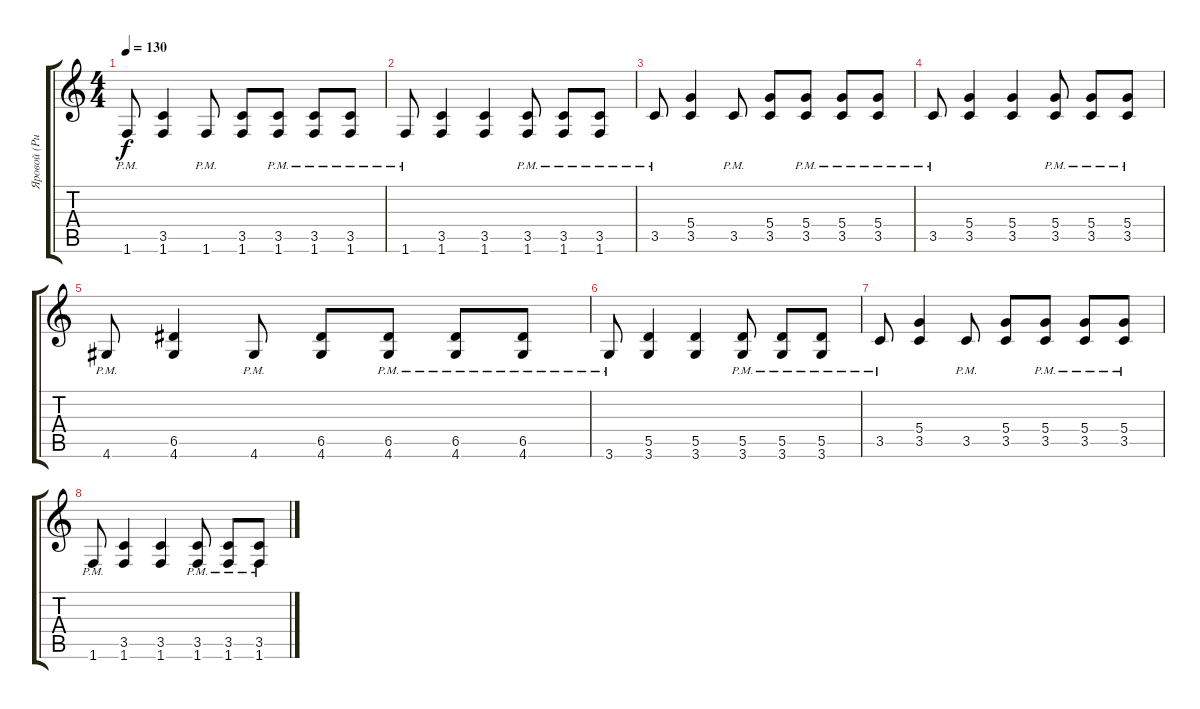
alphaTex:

\track ("Яровой (Ритм)" "Яровой (Ри") {instrument electricguitarmuted}
\staff {score tabs}
\tuning (E4 B3 G3 D3 A2 E2) {hide}
\ts (4 4)
\tempo 130
\clef g2
\ks c
1.6{pm}.8{dy f} (3.5 1.6).4 1.6{pm}.8 (3.5 1.6).8 (3.5{pm} 1.6{pm}).8 (3.5{pm} 1.6{pm}).8 (3.5{pm} 1.6{pm}).8 |
1.6{pm}.8 (3.5 1.6).4 (3.5 1.6).4 (3.5{pm} 1.6{pm}).8 (3.5{pm} 1.6{pm}).8 (3.5{pm} 1.6{pm}).8 |
3.5{pm}.8 (5.4 3.5).4 3.5{pm}.8 (5.4 3.5).8 (5.4{pm} 3.5{pm}).8 (5.4{pm} 3.5{pm}).8 (5.4{pm} 3.5{pm}).8 |
3.5{pm}.8 (5.4 3.5).4 (5.4 3.5).4 (5.4{pm} 3.5{pm}).8 (5.4{pm} 3.5{pm}).8 (5.4{pm} 3.5{pm}).8 |
4.6{pm}.8 (6.5 4.6).4 4.6{pm}.8 (6.5 4.6).8 (6.5{pm} 4.6{pm}).8 (6.5{pm} 4.6{pm}).8 (6.5{pm} 4.6{pm}).8 |
3.6{pm}.8 (5.5 3.6).4 (5.5 3.6).4 (5.5{pm} 3.6{pm}).8 (5.5{pm} 3.6{pm}).8 (5.5{pm} 3.6{pm}).8 |
3.5{pm}.8 (5.4 3.5).4 3.5{pm}.8 (5.4 3.5).8 (5.4{pm} 3.5{pm}).8 (5.4{pm} 3.5{pm}).8 (5.4{pm} 3.5{pm}).8 |
1.6{pm}.8 (3.5 1.6).4 (3.5 1.6).4 (3.5{pm} 1.6{pm}).8 (3.5{pm} 1.6{pm}).8 (3.5{pm} 1.6{pm}).8
